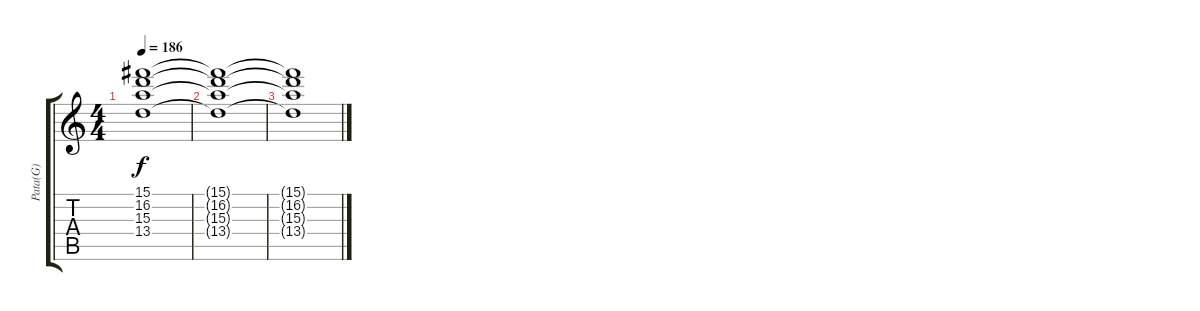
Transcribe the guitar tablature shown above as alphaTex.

\track ("Pata(G)" "Pata(G)") {instrument overdrivenguitar}
\staff {score tabs}
\tuning (Eb4 Bb3 Gb3 Db3 Ab2 Eb2) {hide}
\ts (4 4)
\tempo 186
\clef g2
\ks c
(15.1{t} 16.2{t} 15.3{t} 13.4{t}).1{dy f} |
(15.1{t} 16.2{t} 15.3{t} 13.4{t}).1 |
(15.1{t} 16.2{t} 15.3{t} 13.4{t}).1
